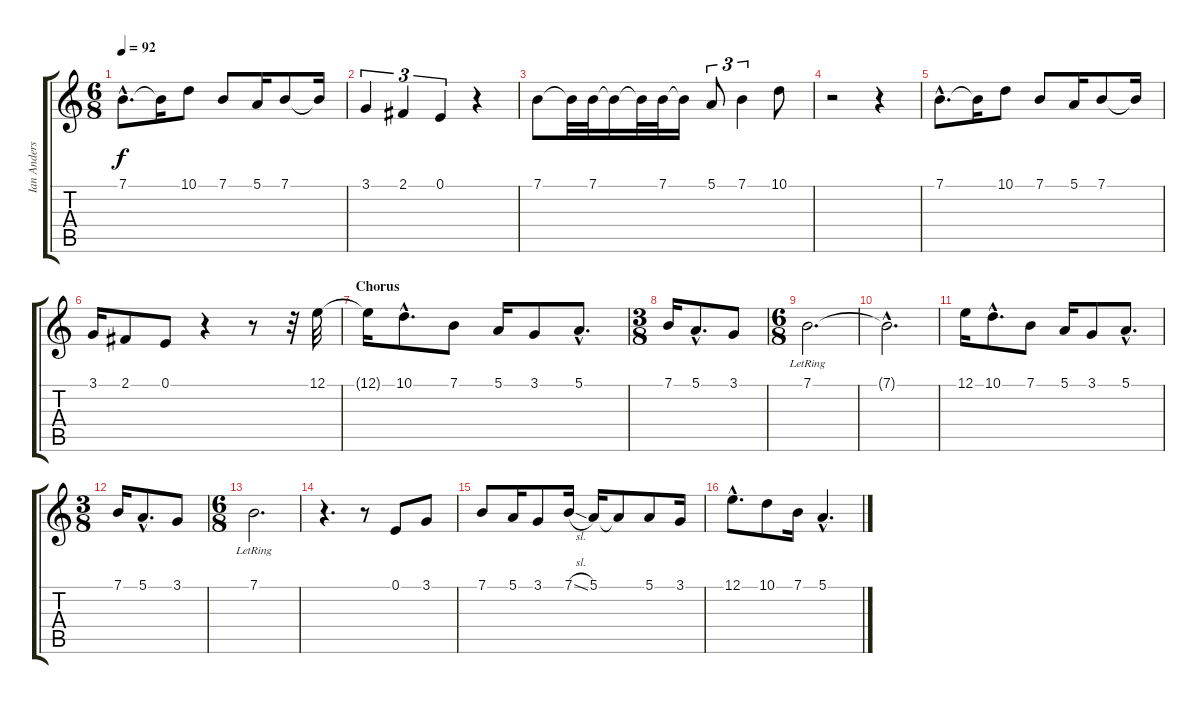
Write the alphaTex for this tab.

\track ("Ian Anderson (Vocals)" "Ian Anders") {instrument lead6voice}
\staff {score tabs}
\tuning (E4 B3 G3 D3 A2 E2) {hide}
\ts (6 8)
\tempo 92
\clef g2
\ks c
7.1{hac}.8{d dy f} 7.1{t}.16 10.1.8 7.1.8 5.1.16 7.1.8 7.1{t}.16 |
3.1.4{tu (3 2)} 2.1.4{tu (3 2)} 0.1.4{tu (3 2)} r.4 |
7.1.8 7.1{t}.32 7.1.32 7.1{t}.16 7.1{t}.32 7.1.32 7.1{t}.16 5.1.8{tu (3 2)} 7.1.4{tu (3 2)} 10.1.8 |
r.2 r.4 |
7.1{hac}.8{d} 7.1{t}.16 10.1.8 7.1.8 5.1.16 7.1.8 7.1{t}.16 |
3.1.16 2.1.8 0.1.8 r.4 r.8 r.32 12.1.32 |
\section ("" "Chorus")
12.1{t}.16 10.1{hac}.8{d} 7.1.8 5.1.16 3.1.8 5.1{hac}.8{d} |
\ts (3 8)
7.1.16 5.1{hac}.8{d} 3.1.8 |
\ts (6 8)
7.1{lr}.2{d volume 0} |
7.1{hac t}.2{d} |
12.1.16{volume 13} 10.1{hac}.8{d} 7.1.8 5.1.16 3.1.8 5.1{hac}.8{d} |
\ts (3 8)
7.1.16 5.1{hac}.8{d} 3.1.8 |
\ts (6 8)
7.1{lr}.2{d volume 0} |
r.4{d} r.8 0.1.8{volume 13} 3.1.8 |
7.1.8 5.1.16 3.1.8 7.1{sl}.16 5.1.16 5.1{t}.8 5.1.8 3.1.16 |
12.1{hac}.8{d} 10.1.8 7.1.16 5.1{hac}.4{d}
